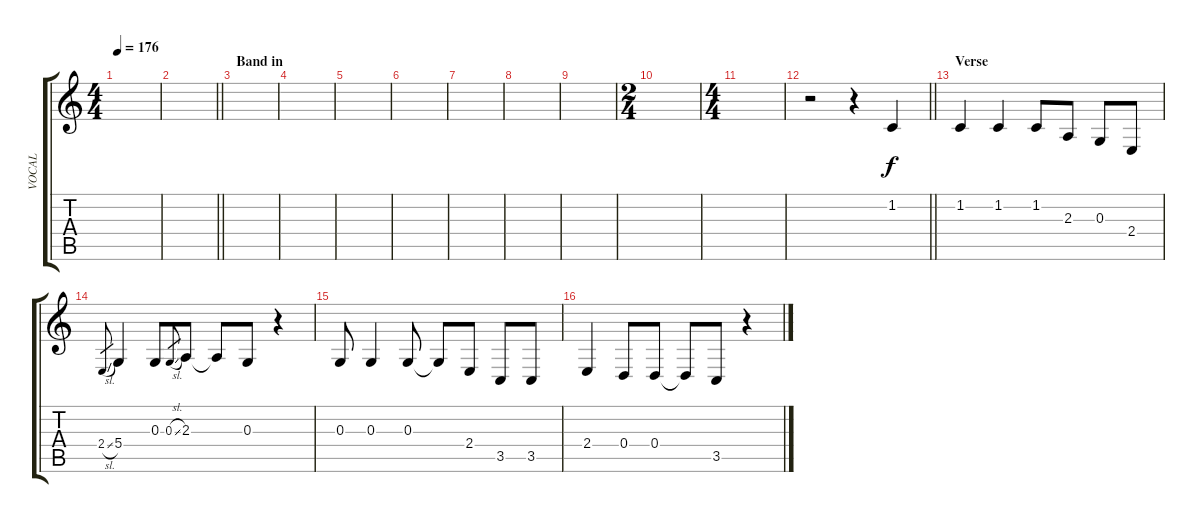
\track ("VOCAL" "VOCAL") {instrument altosax}
\staff {score tabs}
\tuning (E4 B3 G3 D3 A2 E2) {hide}
\ts (4 4)
\tempo 176
\clef g2
\ks c
|
\barLineRight lightlight
|
\section ("" "Band in")
|
|
|
|
|
|
|
\ts (2 4)
|
\ts (4 4)
|
\barLineRight lightlight
r.2 r.4 1.2.4 |
\section ("" "Verse")
1.2.4 1.2.4 1.2.8 2.3.8 0.3.8 2.4.8 |
2.4{sl}.8{gr} 5.4.4 0.3.8 0.3{sl}.8{gr} 2.3.8 2.3{t}.8 0.3.8 r.4 |
0.3.8 0.3.4 0.3.8 0.3{t}.8 2.4.8 3.5.8 3.5.8 |
2.4.4 0.4.8 0.4.8 0.4{t}.8 3.5.8 r.4
